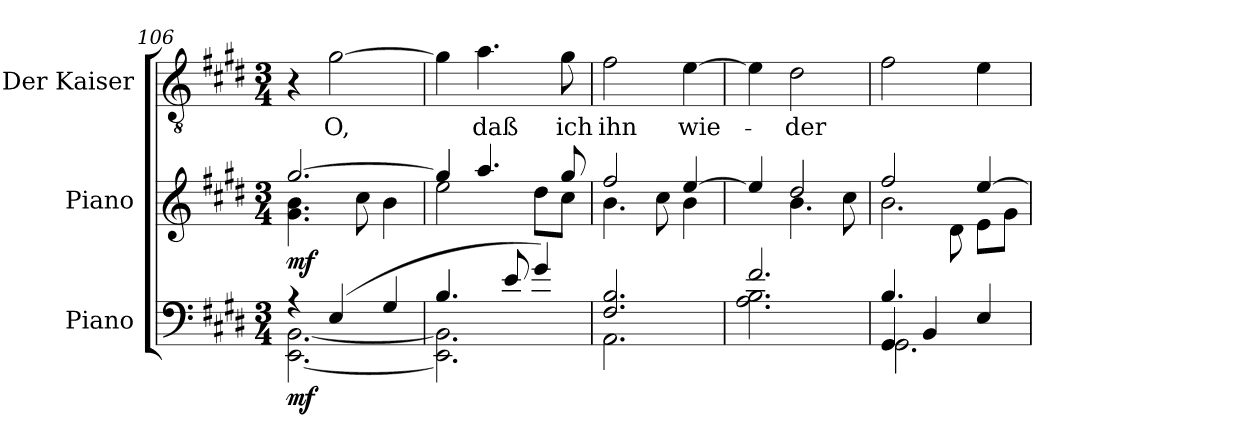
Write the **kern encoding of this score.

**kern	**dynam	**kern	**dynam	**kern	**text
*part3	*part3	*part2	*part2	*part1	*part1
*staff3	*staff3	*staff2	*staff2	*staff1	*staff1
*I"Piano	*	*I"Piano	*	*I"Der Kaiser	*
*I'Pno	*	*I'Pno.	*	*I'K.	*
*clefF4	*	*clefG2	*	*clefGv2	*
*k[f#c#g#d#]	*	*k[f#c#g#d#]	*	*k[f#c#g#d#]	*
*M3/4	*	*M3/4	*	*M3/4	*
=106	=106	=106	=106	=106	=106
*^	*	*^	*	*	*
!	!	!LO:DY:b	!	!	!LO:DY:b	!	!
4r	[2.EE\ [2.BB\	mf	[2.gg#/	4.g#\ 4.b\	mf	4r	.
!	!	!	!	!	!	!	!LO:LY:b
(>4E/	.	.	.	.	.	[2g#\	O,
.	.	.	.	8cc#\	.	.	.
4G#/	.	.	.	4b\	.	.	.
=107	=107	=107	=107	=107	=107	=107	=107
4.B/	2.EE\] 2.BB\]	.	4gg#/]	2ee\	.	4g#\]	.
!	!	!	!	!	!	!	!LO:LY:b
.	.	.	4.aa/	.	.	4.a\	daß
8e/	.	.	.	.	.	.	.
4g#/)	.	.	.	8dd#\L	.	.	.
!	!	!	!	!	!	!	!LO:LY:b
.	.	.	8gg#/	8cc#\J	.	8g#\	ich
=108	=108	=108	=108	=108	=108	=108	=108
!	!	!	!	!	!	!	!LO:LY:b
2.F#/ 2.B/	2.AA\	.	2ff#/	4.b\	.	2f#\	ihn
.	.	.	.	8cc#\	.	.	.
!	!	!	!	!	!	!	!LO:LY:b
.	.	.	[4ee/	4b\	.	[4e\	wie-
=109	=109	=109	=109	=109	=109	=109	=109
2.f#/	2.A\ 2.B\	.	4ee/]	4ryy	.	4e\]	.
!	!	!	!	!	!	!	!LO:LY:b
.	.	.	2dd#/	4.b\	.	2d#\	-der
.	.	.	.	8cc#\	.	.	.
!!LO:LB:g=z
=110	=110	=110	=110	=110	=110	=110	=110
*	*^	*	*	*^	*	*	*
4GG#/	2.GG#\	4.B/	.	2ff#/	2.b\	4.ryy	.	2f#\	.
4BB/	.	.	.	.	.	.	.	.	.
.	.	4.ryy	.	.	.	8d#\	.	.	.
4E/	.	.	.	[4ee/	.	8e\L	.	4e\	.
.	.	.	.	.	.	8g#\J	.	.	.
*v	*v	*v	*	*	*	*	*	*	*
*	*	*v	*v	*v	*	*	*
=	=	=	=	=	=
*-	*-	*-	*-	*-	*-
